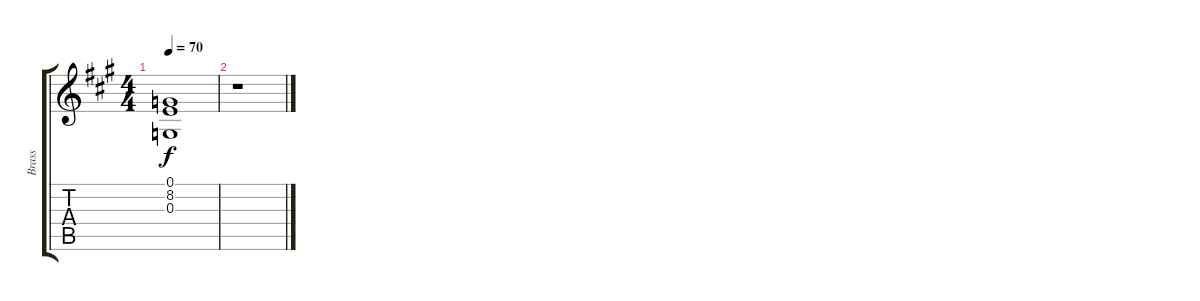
\track ("Brass" "Brass") {instrument brasssection}
\staff {score tabs}
\tuning (E4 B3 G3 D3 A2 E2) {hide}
\ts (4 4)
\tempo 70
\clef g2
\ks a
(0.1 8.2 0.3).1{dy f} |
r.1
